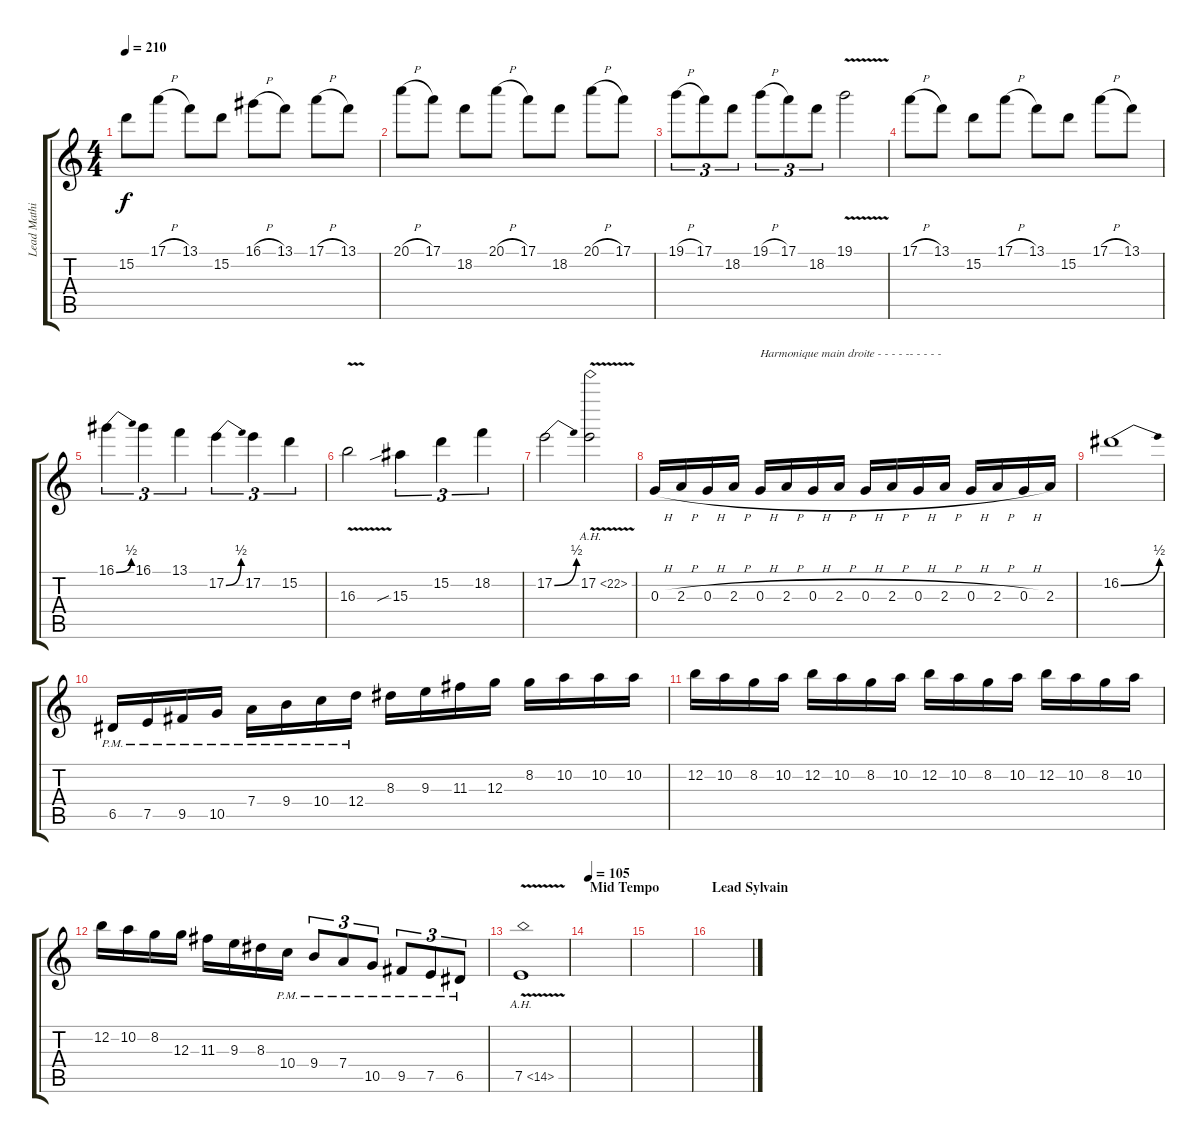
\track ("Lead Mathieu" "Lead Mathi") {instrument distortionguitar}
\staff {score tabs}
\tuning (E4 B3 G3 D3 A2 E2) {hide}
\ts (4 4)
\tempo 210
\clef g2
\ks c
15.2.8{dy f} 17.1{h}.8 13.1.8 15.2.8 16.1{h}.8 13.1.8 17.1{h}.8 13.1.8 |
20.1{h}.8 17.1.8 18.2.8 20.1{h}.8 17.1.8 18.2.8 20.1{h}.8 17.1.8 |
19.1{h}.8{tu (3 2)} 17.1.8{tu (3 2)} 18.2.8{tu (3 2)} 19.1{h}.8{tu (3 2)} 17.1.8{tu (3 2)} 18.2.8{tu (3 2)} 19.1{v}.2 |
17.1{h}.8 13.1.8 15.2.8 17.1{h}.8 13.1.8 15.2.8 17.1{h}.8 13.1.8 |
16.1{be (bend 0 0 60 2)}.4{tu (3 2)} 16.1.4{tu (3 2)} 13.1.4{tu (3 2)} 17.2{be (bend 0 0 60 2)}.4{tu (3 2)} 17.2.4{tu (3 2)} 15.2.4{tu (3 2)} |
16.3{v}.2 15.3{sib}.4{tu (3 2)} 15.2.4{tu (3 2)} 18.2.4{tu (3 2)} |
17.2{be (bend 0 0 60 2)}.2 17.2{ah 5 v}.2 |
0.3{h}.16 2.3{h}.16 0.3{h}.16 2.3{h}.16 0.3{h}.16{txt "Harmonique main droite - - - - -- - - - -"} 2.3{h}.16 0.3{h}.16 2.3{h}.16 0.3{h}.16 2.3{h}.16 0.3{h}.16 2.3{h}.16 0.3{h}.16 2.3{h}.16 0.3{h}.16 2.3.16 |
16.2{be (bend 0 0 60 2)}.1 |
6.5{pm}.16 7.5{pm}.16 9.5{pm}.16 10.5{pm}.16 7.4{pm}.16 9.4{pm}.16 10.4{pm}.16 12.4{pm}.16 8.3.16 9.3.16 11.3.16 12.3.16 8.2.16 10.2.16 10.2.16 10.2.16 |
12.2.16 10.2.16 8.2.16 10.2.16 12.2.16 10.2.16 8.2.16 10.2.16 12.2.16 10.2.16 8.2.16 10.2.16 12.2.16 10.2.16 8.2.16 10.2.16 |
12.2.16 10.2.16 8.2.16 12.3.16 11.3.16 9.3.16 8.3.16 10.4{pm}.16 9.4{pm}.8{tu (3 2)} 7.4{pm}.8{tu (3 2)} 10.5{pm}.8{tu (3 2)} 9.5{pm}.8{tu (3 2)} 7.5{pm}.8{tu (3 2)} 6.5{pm}.8{tu (3 2)} |
7.5{ah 7 v}.1 |
\section ("" "Mid Tempo")
\tempo 105
|
|
\section ("" "Lead Sylvain")
